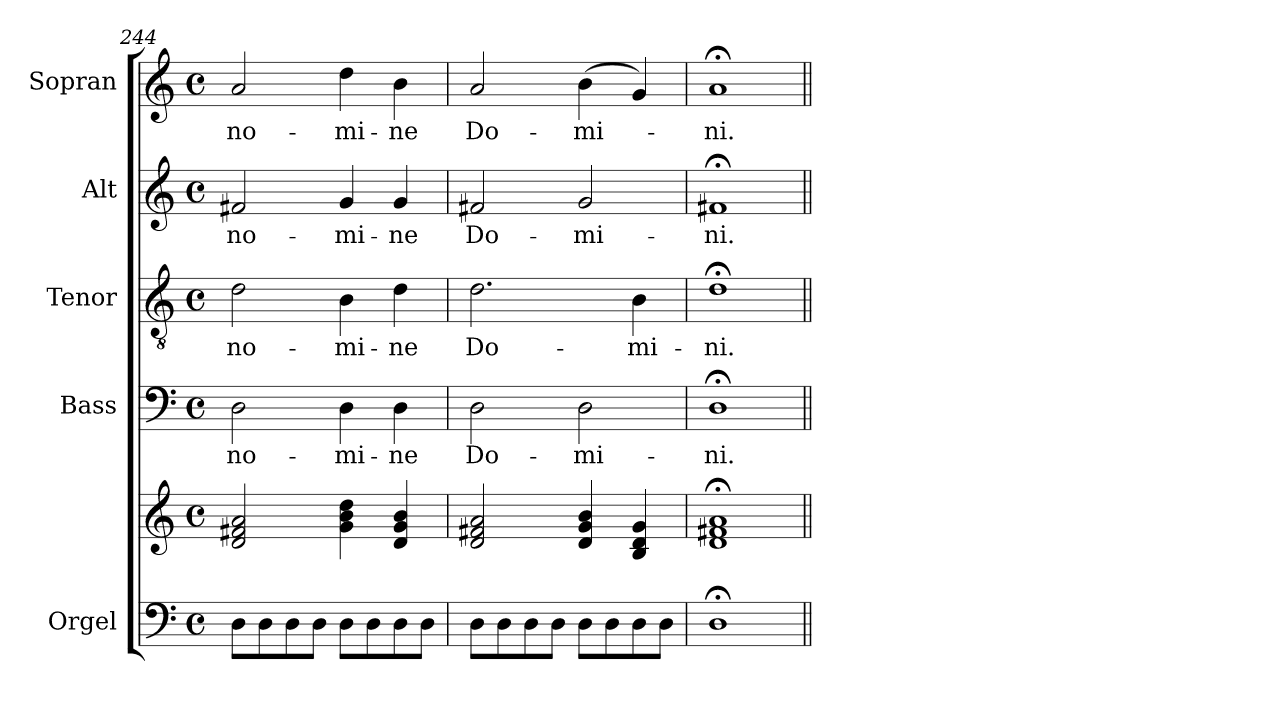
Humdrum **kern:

**kern	**kern	**kern	**text	**kern	**text	**kern	**text	**kern	**text
*part5	*part5	*part4	*part4	*part3	*part3	*part2	*part2	*part1	*part1
*staff6	*staff5	*staff4	*staff4	*staff3	*staff3	*staff2	*staff2	*staff1	*staff1
*I"Orgel	*	*I"Bass	*	*I"Tenor	*	*I"Alt	*	*I"Sopran	*
*I'Org.	*	*I'B.	*	*I'T.	*	*I'A.	*	*I'S.	*
*clefF4	*clefG2	*clefF4	*	*clefGv2	*	*clefG2	*	*clefG2	*
*k[]	*k[]	*k[]	*	*k[]	*	*k[]	*	*k[]	*
*C:	*C:	*C:	*	*C:	*	*C:	*	*C:	*
*M4/4	*M4/4	*M4/4	*	*M4/4	*	*M4/4	*	*M4/4	*
*met(c)	*met(c)	*met(c)	*	*met(c)	*	*met(c)	*	*met(c)	*
=244	=244	=244	=244	=244	=244	=244	=244	=244	=244
!	!	!	!LO:LY:b	!	!LO:LY:b	!	!LO:LY:b	!	!LO:LY:b
8D\L	2d/ 2f#X/ 2a/	2D\	no-	2d\	no-	2f#X/	no-	2a/	no-
8D\	.	.	.	.	.	.	.	.	.
8D\	.	.	.	.	.	.	.	.	.
8D\J	.	.	.	.	.	.	.	.	.
!	!	!	!LO:LY:b	!	!LO:LY:b	!	!LO:LY:b	!	!LO:LY:b
8D\L	4g\ 4b\ 4dd\	4D\	-mi-	4B\	-mi-	4g/	-mi-	4dd\	-mi-
8D\	.	.	.	.	.	.	.	.	.
!	!	!	!LO:LY:b	!	!LO:LY:b	!	!LO:LY:b	!	!LO:LY:b
8D\	4d/ 4g/ 4b/	4D\	-ne	4d\	-ne	4g/	-ne	4b\	-ne
8D\J	.	.	.	.	.	.	.	.	.
=245	=245	=245	=245	=245	=245	=245	=245	=245	=245
!	!	!	!LO:LY:b	!	!LO:LY:b	!	!LO:LY:b	!	!LO:LY:b
8D\L	2d/ 2f#X/ 2a/	2D\	Do-	2.d\	Do-	2f#X/	Do-	2a/	Do-
8D\	.	.	.	.	.	.	.	.	.
8D\	.	.	.	.	.	.	.	.	.
8D\J	.	.	.	.	.	.	.	.	.
!	!	!	!LO:LY:b	!	!	!	!LO:LY:b	!	!LO:LY:b
8D\L	4d/ 4g/ 4b/	2D\	-mi-	.	.	2g/	-mi-	(>4b\	-mi-
8D\	.	.	.	.	.	.	.	.	.
!	!	!	!	!	!LO:LY:b	!	!	!	!
8D\	4B/ 4d/ 4g/	.	.	4B\	-mi-	.	.	4g/)	.
8D\J	.	.	.	.	.	.	.	.	.
=246	=246	=246	=246	=246	=246	=246	=246	=246	=246
!	!	!	!LO:LY:b	!	!LO:LY:b	!	!LO:LY:b	!	!LO:LY:b
1D;<	1d;< 1f#X;< 1a;<	1D;<	-ni.	1d;<	-ni.	1f#X;<	-ni.	1a;<	-ni.
=||	=||	=||	=||	=||	=||	=||	=||	=||	=||
*-	*-	*-	*-	*-	*-	*-	*-	*-	*-
